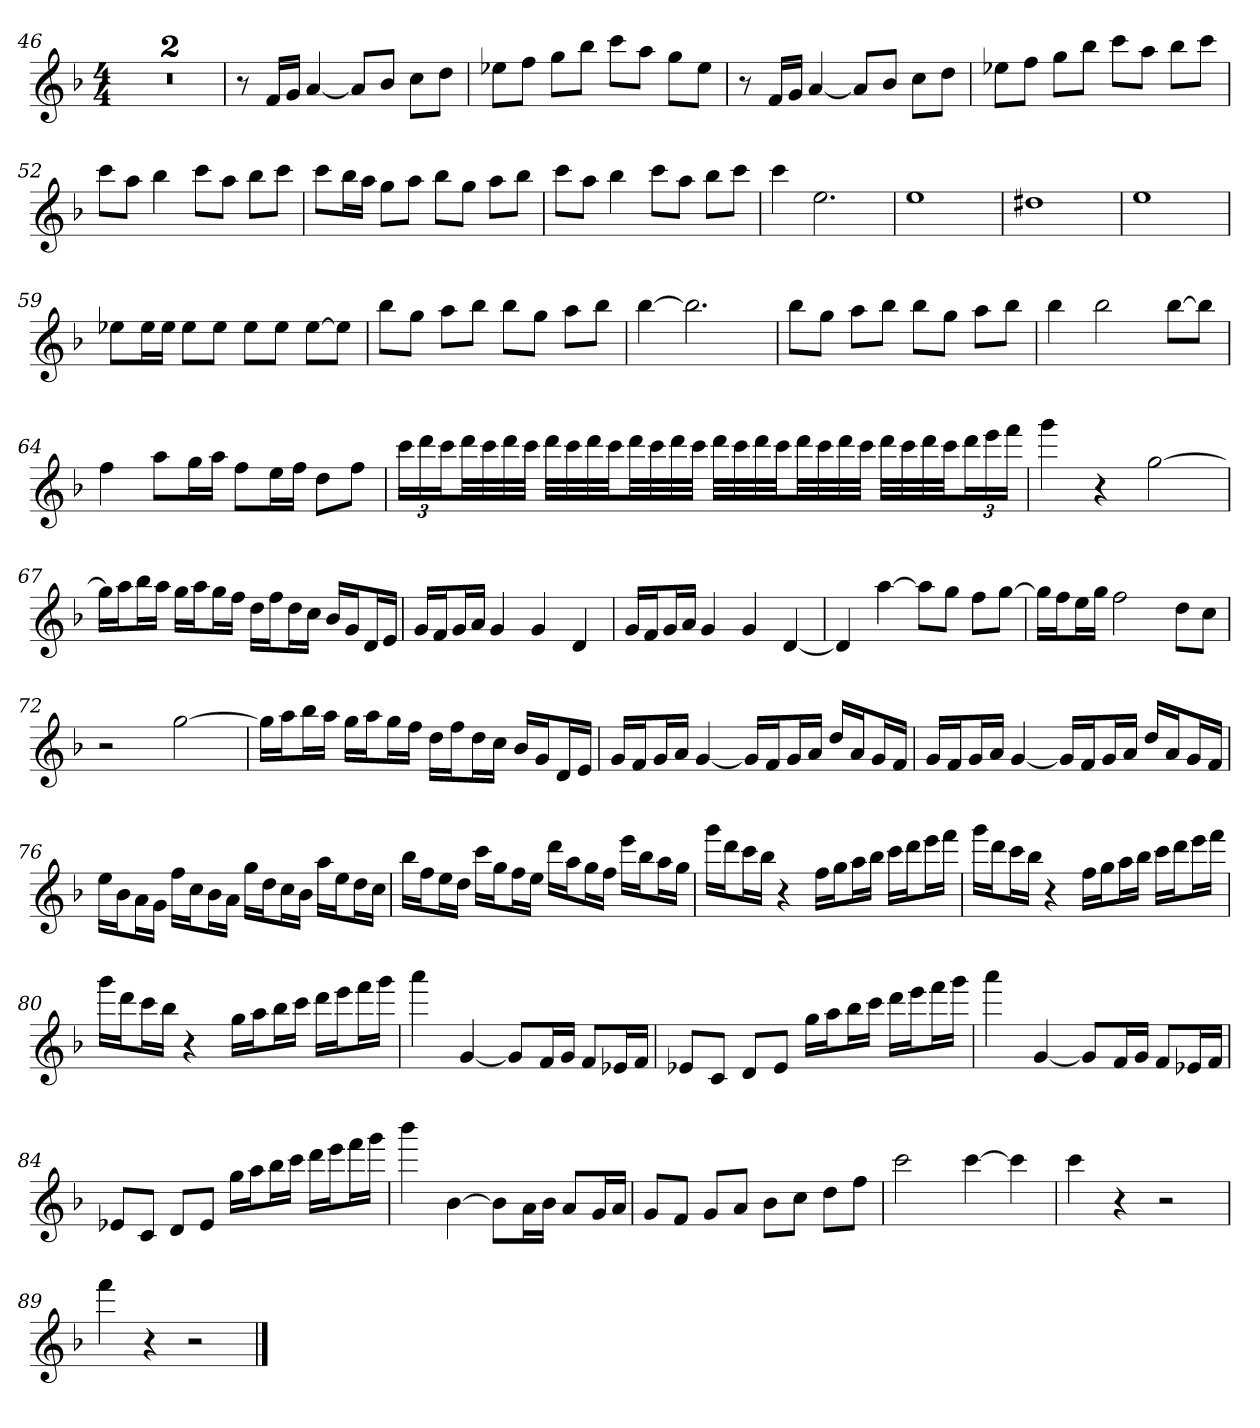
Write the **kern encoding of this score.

**kern
*part1
*staff1
*clefG2
*k[b-]
*F:
*M4/4
=46
1r
=47
1r
=48
8r
16f/LL
16g/JJ
[4a
8a/L]
8b-/J
8cc\L
8dd\J
=49
8ee-X\L
8ff\J
8gg\L
8bb-\J
8ccc\L
8aa\J
8gg\L
8ee-\J
=50
8r
16f/LL
16g/JJ
[4a
8a/L]
8b-/J
8cc\L
8dd\J
=51
8ee-X\L
8ff\J
8gg\L
8bb-\J
8ccc\L
8aa\J
8bb-\L
8ccc\J
=52
8ccc\L
8aa\J
4bb-
8ccc\L
8aa\J
8bb-\L
8ccc\J
=53
8ccc\L
16bb-\L
16aa\JJ
8gg\L
8aa\J
8bb-\L
8gg\J
8aa\L
8bb-\J
=54
8ccc\L
8aa\J
4bb-
8ccc\L
8aa\J
8bb-\L
8ccc\J
=55
4ccc
2.ee
=56
1ee
=57
1dd#X
=58
1ee
=59
8ee-X\L
16ee-\L
16ee-\JJ
8ee-\L
8ee-\J
8ee-\L
8ee-\J
[8ee-\L
8ee-\J]
=60
8bb-\L
8gg\J
8aa\L
8bb-\J
8bb-\L
8gg\J
8aa\L
8bb-\J
=61
[4bb-
2.bb-]
=62
8bb-\L
8gg\J
8aa\L
8bb-\J
8bb-\L
8gg\J
8aa\L
8bb-\J
=63
4bb-
2bb-
[8bb-\L
8bb-\J]
=64
4ff
8aa\L
16gg\L
16aa\JJ
8ff\L
16ee\L
16ff\JJ
8dd\L
8ff\J
=65
24ccc\LL
24ddd\
24ccc\J
32ddd\LL
32ccc\
32ddd\
32ccc\JJJ
32ddd\LLL
32ccc\
32ddd\
32ccc\JJ
32ddd\LL
32ccc\
32ddd\
32ccc\JJJ
32ddd\LLL
32ccc\
32ddd\
32ccc\JJ
32ddd\LL
32ccc\
32ddd\
32ccc\JJJ
32ddd\LLL
32ccc\
32ddd\
32ccc\JJ
24ddd\L
24eee\
24fff\JJ
=66
4ggg
4r
[2gg
=67
16gg\LL]
16aa\J
16bb-\L
16aa\JJ
16gg\LL
16aa\J
16gg\L
16ff\JJ
16dd\LL
16ff\J
16dd\L
16cc\JJ
16b-/LL
16g/J
16d/L
16e/JJ
=68
16g/LL
16f/J
16g/L
16a/JJ
4g
4g
4d
=69
16g/LL
16f/J
16g/L
16a/JJ
4g
4g
[4d
=70
4d]
[4aa
8aa\L]
8gg\J
8ff\L
[8gg\J
=71
16gg\LL]
16ff\J
16ee\L
16gg\JJ
2ff
8dd\L
8cc\J
=72
2r
[2gg
=73
16gg\LL]
16aa\J
16bb-\L
16aa\JJ
16gg\LL
16aa\J
16gg\L
16ff\JJ
16dd\LL
16ff\J
16dd\L
16cc\JJ
16b-/LL
16g/J
16d/L
16e/JJ
=74
16g/LL
16f/J
16g/L
16a/JJ
[4g
16g/LL]
16f/J
16g/L
16a/JJ
16dd/LL
16a/J
16g/L
16f/JJ
=75
16g/LL
16f/J
16g/L
16a/JJ
[4g
16g/LL]
16f/J
16g/L
16a/JJ
16dd/LL
16a/J
16g/L
16f/JJ
=76
16ee\LL
16b-\J
16a\L
16g\JJ
16ff\LL
16cc\J
16b-\L
16a\JJ
16gg\LL
16dd\J
16cc\L
16b-\JJ
16aa\LL
16ee\J
16dd\L
16cc\JJ
=77
16bb-\LL
16ff\J
16ee\L
16dd\JJ
16ccc\LL
16gg\J
16ff\L
16ee\JJ
16ddd\LL
16aa\J
16gg\L
16ff\JJ
16eee\LL
16bb-\J
16aa\L
16gg\JJ
=78
16ggg\LL
16ddd\J
16ccc\L
16bb-\JJ
4r
16ff\LL
16gg\J
16aa\L
16bb-\JJ
16ccc\LL
16ddd\J
16eee\L
16fff\JJ
=79
16ggg\LL
16ddd\J
16ccc\L
16bb-\JJ
4r
16ff\LL
16gg\J
16aa\L
16bb-\JJ
16ccc\LL
16ddd\J
16eee\L
16fff\JJ
=80
16ggg\LL
16ddd\J
16ccc\L
16bb-\JJ
4r
16gg\LL
16aa\J
16bb-\L
16ccc\JJ
16ddd\LL
16eee\J
16fff\L
16ggg\JJ
=81
4aaa
[4g
8g/L]
16f/L
16g/JJ
8f/L
16e-X/L
16f/JJ
=82
8e-X/L
8c/J
8d/L
8e-/J
16gg\LL
16aa\J
16bb-\L
16ccc\JJ
16ddd\LL
16eee\J
16fff\L
16ggg\JJ
=83
4aaa
[4g
8g/L]
16f/L
16g/JJ
8f/L
16e-X/L
16f/JJ
=84
8e-X/L
8c/J
8d/L
8e-/J
16gg\LL
16aa\J
16bb-\L
16ccc\JJ
16ddd\LL
16eee\J
16fff\L
16ggg\JJ
=85
4bbb-
[4b-
8b-\L]
16a\L
16b-\JJ
8a/L
16g/L
16a/JJ
=86
8g/L
8f/J
8g/L
8a/J
8b-\L
8cc\J
8dd\L
8ff\J
=87
2ccc
[4ccc
4ccc]
=88
4ccc
4r
2r
=89
4fff
4r
2r
==
*-
